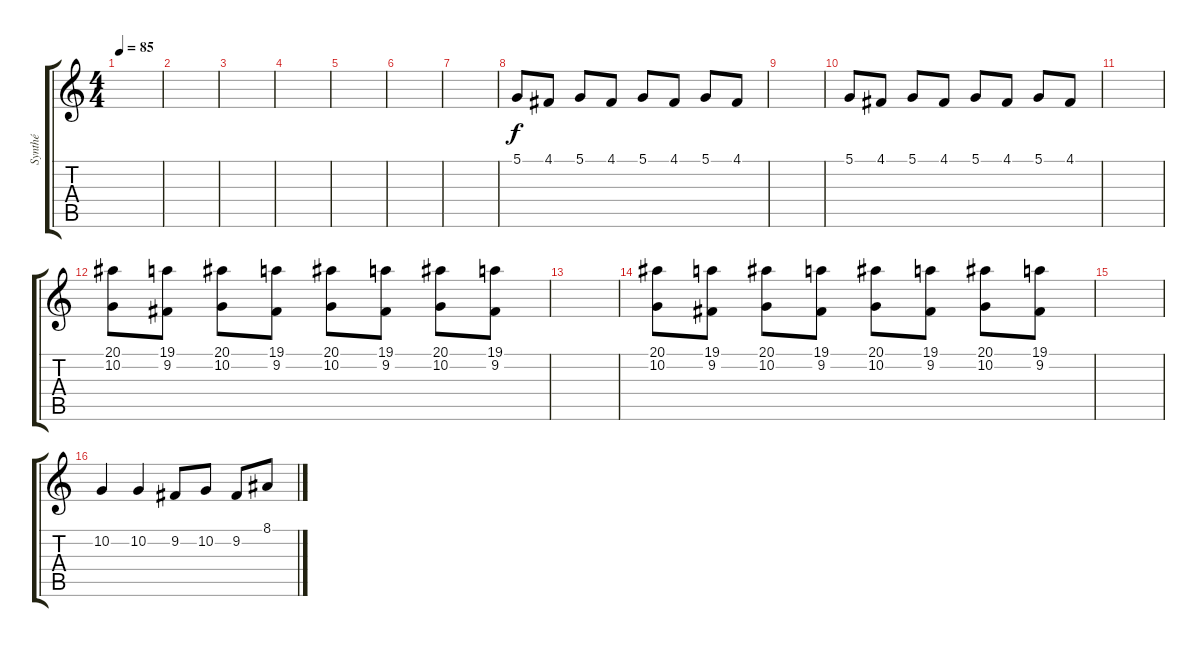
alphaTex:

\track ("Synthé" "Synthé") {instrument stringensemble1}
\staff {score tabs}
\tuning (D4 A3 F3 C3 G2 C2) {hide}
\ts (4 4)
\tempo 85
\clef g2
\ks c
|
|
|
|
|
|
|
5.1.8 4.1.8 5.1.8 4.1.8 5.1.8 4.1.8 5.1.8 4.1.8 |
|
5.1.8 4.1.8 5.1.8 4.1.8 5.1.8 4.1.8 5.1.8 4.1.8 |
|
(20.1 10.2).8 (19.1 9.2).8 (20.1 10.2).8 (19.1 9.2).8 (20.1 10.2).8 (19.1 9.2).8 (20.1 10.2).8 (19.1 9.2).8 |
|
(20.1 10.2).8 (19.1 9.2).8 (20.1 10.2).8 (19.1 9.2).8 (20.1 10.2).8 (19.1 9.2).8 (20.1 10.2).8 (19.1 9.2).8 |
|
10.2.4 10.2.4 9.2.8 10.2.8 9.2.8 8.1.8
